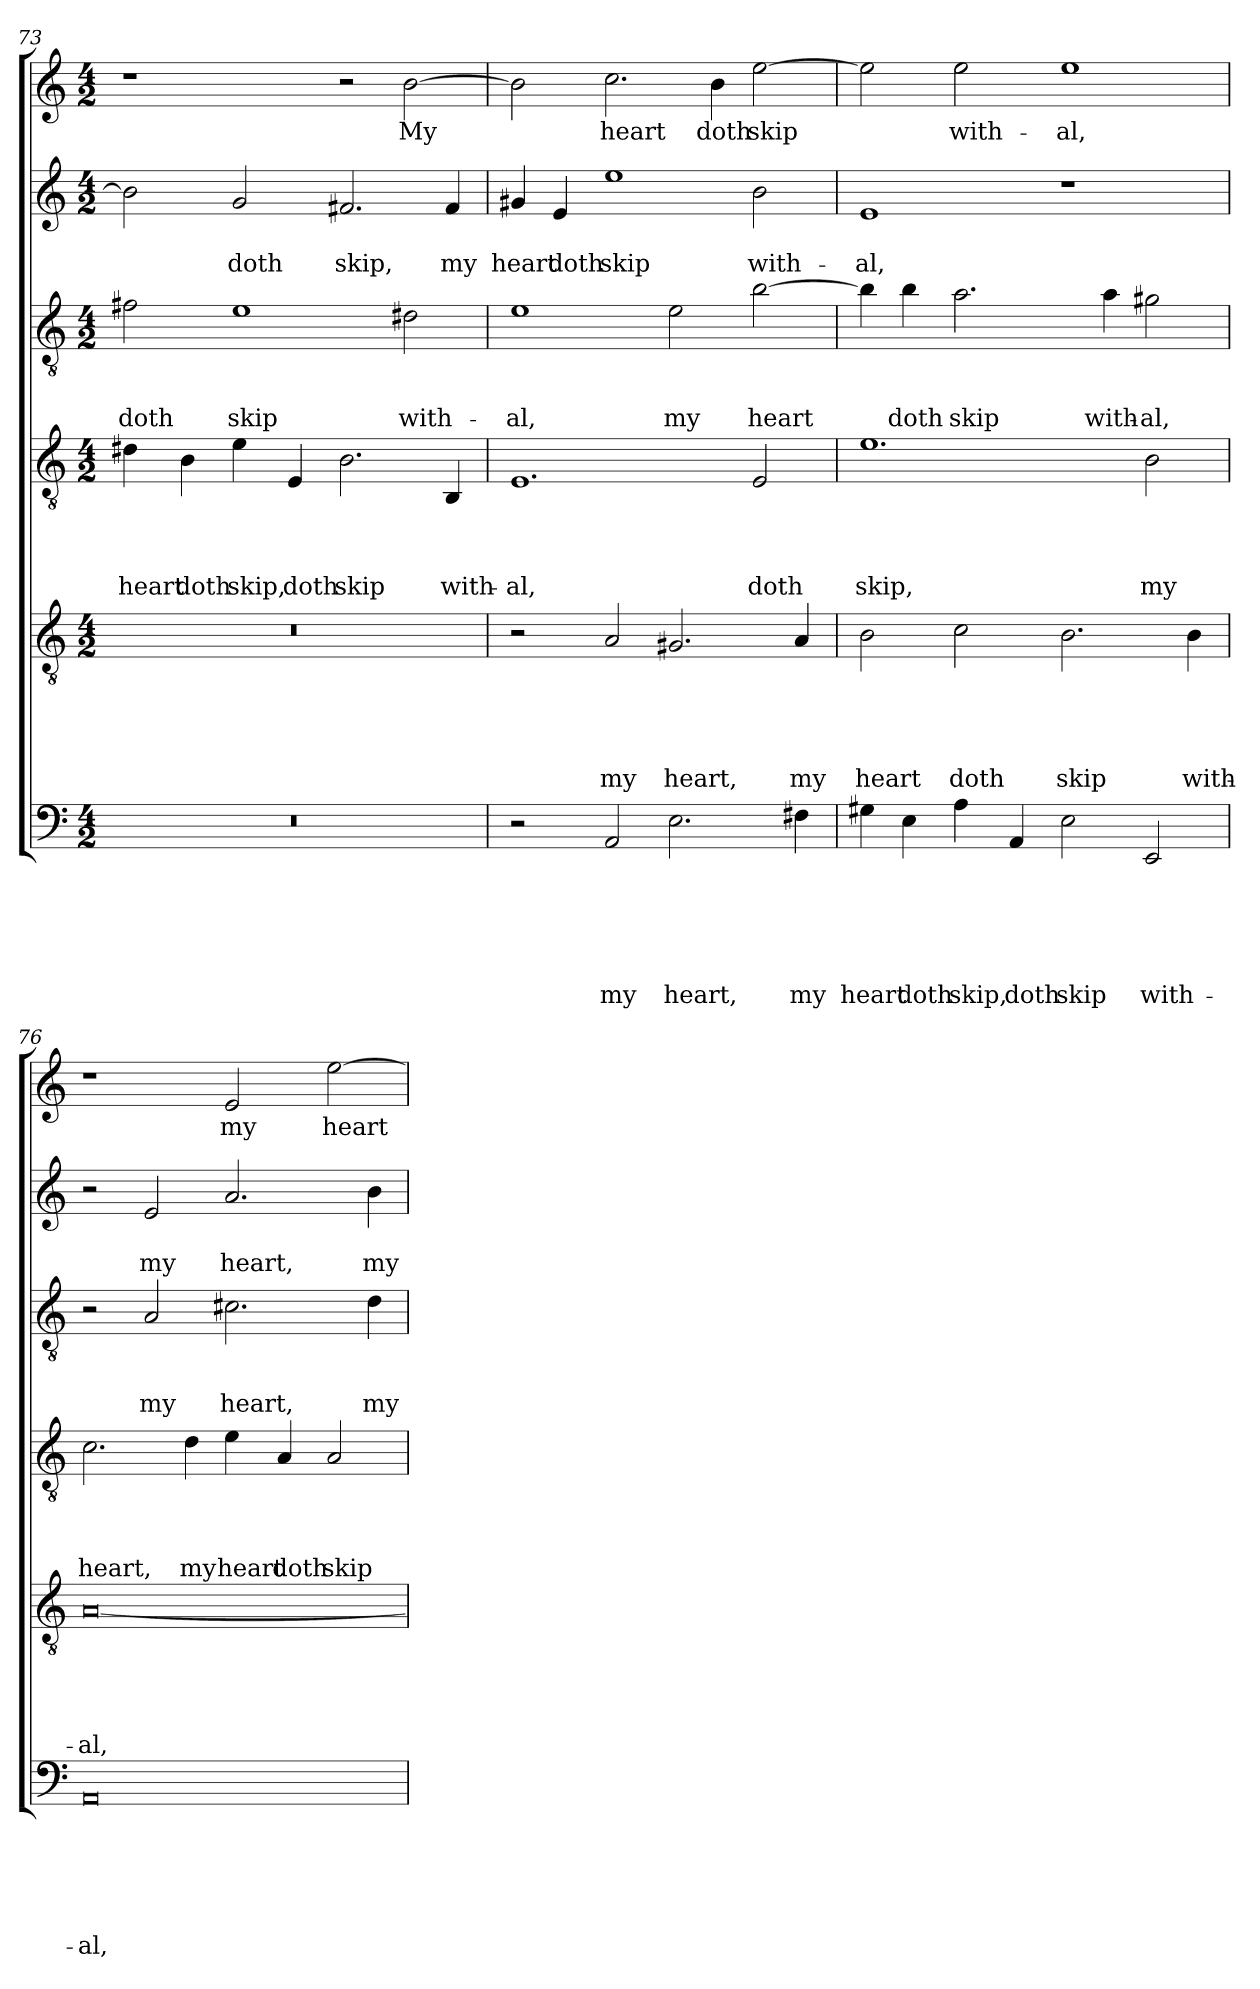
**kern	**text	**text	**text	**text	**text	**text	**kern	**text	**text	**text	**text	**text	**kern	**text	**text	**text	**text	**kern	**text	**text	**text	**kern	**text	**text	**kern	**text
*part6	*part6	*part6	*part6	*part6	*part6	*part6	*part5	*part5	*part5	*part5	*part5	*part5	*part4	*part4	*part4	*part4	*part4	*part3	*part3	*part3	*part3	*part2	*part2	*part2	*part1	*part1
*staff6	*staff6	*staff6	*staff6	*staff6	*staff6	*staff6	*staff5	*staff5	*staff5	*staff5	*staff5	*staff5	*staff4	*staff4	*staff4	*staff4	*staff4	*staff3	*staff3	*staff3	*staff3	*staff2	*staff2	*staff2	*staff1	*staff1
!!LO:PB:g=z
*clefF4	*	*	*	*	*	*	*clefGv2	*	*	*	*	*	*clefGv2	*	*	*	*	*clefGv2	*	*	*	*clefG2	*	*	*clefG2	*
*k[]	*	*	*	*	*	*	*k[]	*	*	*	*	*	*k[]	*	*	*	*	*k[]	*	*	*	*k[]	*	*	*k[]	*
*C:	*	*	*	*	*	*	*C:	*	*	*	*	*	*C:	*	*	*	*	*C:	*	*	*	*C:	*	*	*C:	*
*M4/2	*	*	*	*	*	*	*M4/2	*	*	*	*	*	*M4/2	*	*	*	*	*M4/2	*	*	*	*M4/2	*	*	*M4/2	*
=73	=73	=73	=73	=73	=73	=73	=73	=73	=73	=73	=73	=73	=73	=73	=73	=73	=73	=73	=73	=73	=73	=73	=73	=73	=73	=73
!	!	!	!	!	!	!	!	!	!	!	!	!	!	!	!	!	!LO:LY:b	!	!	!	!LO:LY:b	!	!	!	!	!
0r	.	.	.	.	.	.	0r	.	.	.	.	.	4d#X\	.	.	.	heart	2f#X\	.	.	doth	2b\]	.	.	1r	.
!	!	!	!	!	!	!	!	!	!	!	!	!	!	!	!	!	!LO:LY:b	!	!	!	!	!	!	!	!	!
.	.	.	.	.	.	.	.	.	.	.	.	.	4B\	.	.	.	doth	.	.	.	.	.	.	.	.	.
!	!	!	!	!	!	!	!	!	!	!	!	!	!	!	!	!	!LO:LY:b	!	!	!	!LO:LY:b	!	!	!LO:LY:b	!	!
.	.	.	.	.	.	.	.	.	.	.	.	.	4e\	.	.	.	skip,	1e	.	.	skip	2g/	.	doth	.	.
!	!	!	!	!	!	!	!	!	!	!	!	!	!	!	!	!	!LO:LY:b	!	!	!	!	!	!	!	!	!
.	.	.	.	.	.	.	.	.	.	.	.	.	4E/	.	.	.	doth	.	.	.	.	.	.	.	.	.
!	!	!	!	!	!	!	!	!	!	!	!	!	!	!	!	!	!LO:LY:b	!	!	!	!	!	!	!LO:LY:b	!	!
.	.	.	.	.	.	.	.	.	.	.	.	.	2.B\	.	.	.	skip	.	.	.	.	2.f#X/	.	skip,	2r	.
!	!	!	!	!	!	!	!	!	!	!	!	!	!	!	!	!	!	!	!	!	!LO:LY:b	!	!	!	!	!LO:LY:b
.	.	.	.	.	.	.	.	.	.	.	.	.	.	.	.	.	.	2d#X\	.	.	with-	.	.	.	[2b\	My
!	!	!	!	!	!	!	!	!	!	!	!	!	!	!	!	!	!LO:LY:b	!	!	!	!	!	!	!LO:LY:b	!	!
.	.	.	.	.	.	.	.	.	.	.	.	.	4BB/	.	.	.	with-	.	.	.	.	4f#/	.	my	.	.
=74	=74	=74	=74	=74	=74	=74	=74	=74	=74	=74	=74	=74	=74	=74	=74	=74	=74	=74	=74	=74	=74	=74	=74	=74	=74	=74
!	!	!	!	!	!	!	!	!	!	!	!	!	!	!	!	!	!LO:LY:b	!	!	!	!LO:LY:b	!	!	!LO:LY:b	!	!
2r	.	.	.	.	.	.	2r	.	.	.	.	.	1.E	.	.	.	-al,	1e	.	.	-al,	4g#X/	.	heart	2b\]	.
!	!	!	!	!	!	!	!	!	!	!	!	!	!	!	!	!	!	!	!	!	!	!	!	!LO:LY:b	!	!
.	.	.	.	.	.	.	.	.	.	.	.	.	.	.	.	.	.	.	.	.	.	4e/	.	doth	.	.
!	!	!	!	!	!	!LO:LY:b	!	!	!	!	!	!LO:LY:b	!	!	!	!	!	!	!	!	!	!	!	!LO:LY:b	!	!LO:LY:b
2AA/	.	.	.	.	.	my	2A/	.	.	.	.	my	.	.	.	.	.	.	.	.	.	1ee	.	skip	2.cc\	heart
!	!	!	!	!	!	!LO:LY:b	!	!	!	!	!	!LO:LY:b	!	!	!	!	!	!	!	!	!LO:LY:b	!	!	!	!	!
2.E\	.	.	.	.	.	heart,	2.G#X/	.	.	.	.	heart,	.	.	.	.	.	2e\	.	.	my	.	.	.	.	.
!	!	!	!	!	!	!	!	!	!	!	!	!	!	!	!	!	!	!	!	!	!	!	!	!	!	!LO:LY:b
.	.	.	.	.	.	.	.	.	.	.	.	.	.	.	.	.	.	.	.	.	.	.	.	.	4b\	doth
!	!	!	!	!	!	!	!	!	!	!	!	!	!	!	!	!	!LO:LY:b	!	!	!	!LO:LY:b	!	!	!LO:LY:b	!	!LO:LY:b
.	.	.	.	.	.	.	.	.	.	.	.	.	2E/	.	.	.	doth	[2b\	.	.	heart	2b\	.	with-	[2ee\	skip
!	!	!	!	!	!	!LO:LY:b	!	!	!	!	!	!LO:LY:b	!	!	!	!	!	!	!	!	!	!	!	!	!	!
4F#X\	.	.	.	.	.	my	4A/	.	.	.	.	my	.	.	.	.	.	.	.	.	.	.	.	.	.	.
=75	=75	=75	=75	=75	=75	=75	=75	=75	=75	=75	=75	=75	=75	=75	=75	=75	=75	=75	=75	=75	=75	=75	=75	=75	=75	=75
!	!	!	!	!	!	!LO:LY:b	!	!	!	!	!	!LO:LY:b	!	!	!	!	!LO:LY:b	!	!	!	!	!	!	!LO:LY:b	!	!
4G#X\	.	.	.	.	.	heart	2B\	.	.	.	.	heart	1.e	.	.	.	skip,	4b\]	.	.	.	1e	.	-al,	2ee\]	.
!	!	!	!	!	!	!LO:LY:b	!	!	!	!	!	!	!	!	!	!	!	!	!	!	!LO:LY:b	!	!	!	!	!
4E\	.	.	.	.	.	doth	.	.	.	.	.	.	.	.	.	.	.	4b\	.	.	doth	.	.	.	.	.
!	!	!	!	!	!	!LO:LY:b	!	!	!	!	!	!LO:LY:b	!	!	!	!	!	!	!	!	!LO:LY:b	!	!	!	!	!LO:LY:b
4A\	.	.	.	.	.	skip,	2c\	.	.	.	.	doth	.	.	.	.	.	2.a\	.	.	skip	.	.	.	2ee\	with-
!	!	!	!	!	!	!LO:LY:b	!	!	!	!	!	!	!	!	!	!	!	!	!	!	!	!	!	!	!	!
4AA/	.	.	.	.	.	doth	.	.	.	.	.	.	.	.	.	.	.	.	.	.	.	.	.	.	.	.
!	!	!	!	!	!	!LO:LY:b	!	!	!	!	!	!LO:LY:b	!	!	!	!	!	!	!	!	!	!	!	!	!	!LO:LY:b
2E\	.	.	.	.	.	skip	2.B\	.	.	.	.	skip	.	.	.	.	.	.	.	.	.	1r	.	.	1ee	-al,
!	!	!	!	!	!	!	!	!	!	!	!	!	!	!	!	!	!	!	!	!	!LO:LY:b	!	!	!	!	!
.	.	.	.	.	.	.	.	.	.	.	.	.	.	.	.	.	.	4a\	.	.	with-	.	.	.	.	.
!	!	!	!	!	!	!LO:LY:b	!	!	!	!	!	!	!	!	!	!	!LO:LY:b	!	!	!	!LO:LY:b	!	!	!	!	!
2EE/	.	.	.	.	.	with-	.	.	.	.	.	.	2B\	.	.	.	my	2g#X\	.	.	-al,	.	.	.	.	.
!	!	!	!	!	!	!	!	!	!	!	!	!LO:LY:b	!	!	!	!	!	!	!	!	!	!	!	!	!	!
.	.	.	.	.	.	.	4B\	.	.	.	.	with-	.	.	.	.	.	.	.	.	.	.	.	.	.	.
!!LO:LB:g=z
=76	=76	=76	=76	=76	=76	=76	=76	=76	=76	=76	=76	=76	=76	=76	=76	=76	=76	=76	=76	=76	=76	=76	=76	=76	=76	=76
!	!	!	!	!	!	!LO:LY:b	!	!	!	!	!	!LO:LY:b	!	!	!	!	!LO:LY:b	!	!	!	!	!	!	!	!	!
0AA	.	.	.	.	.	-al,	[0A	.	.	.	.	-al,	2.c\	.	.	.	heart,	2r	.	.	.	2r	.	.	1r	.
!	!	!	!	!	!	!	!	!	!	!	!	!	!	!	!	!	!	!	!	!	!LO:LY:b	!	!	!LO:LY:b	!	!
.	.	.	.	.	.	.	.	.	.	.	.	.	.	.	.	.	.	2A/	.	.	my	2e/	.	my	.	.
!	!	!	!	!	!	!	!	!	!	!	!	!	!	!	!	!	!LO:LY:b	!	!	!	!	!	!	!	!	!
.	.	.	.	.	.	.	.	.	.	.	.	.	4d\	.	.	.	my	.	.	.	.	.	.	.	.	.
!	!	!	!	!	!	!	!	!	!	!	!	!	!	!	!	!	!LO:LY:b	!	!	!	!LO:LY:b	!	!	!LO:LY:b	!	!LO:LY:b
.	.	.	.	.	.	.	.	.	.	.	.	.	4e\	.	.	.	heart	2.c#X\	.	.	heart,	2.a/	.	heart,	2e/	my
!	!	!	!	!	!	!	!	!	!	!	!	!	!	!	!	!	!LO:LY:b	!	!	!	!	!	!	!	!	!
.	.	.	.	.	.	.	.	.	.	.	.	.	4A/	.	.	.	doth	.	.	.	.	.	.	.	.	.
!	!	!	!	!	!	!	!	!	!	!	!	!	!	!	!	!	!LO:LY:b	!	!	!	!	!	!	!	!	!LO:LY:b
.	.	.	.	.	.	.	.	.	.	.	.	.	2A/	.	.	.	skip	.	.	.	.	.	.	.	[2ee\	heart
!	!	!	!	!	!	!	!	!	!	!	!	!	!	!	!	!	!	!	!	!	!LO:LY:b	!	!	!LO:LY:b	!	!
.	.	.	.	.	.	.	.	.	.	.	.	.	.	.	.	.	.	4d\	.	.	my	4b\	.	my	.	.
=	=	=	=	=	=	=	=	=	=	=	=	=	=	=	=	=	=	=	=	=	=	=	=	=	=	=
*-	*-	*-	*-	*-	*-	*-	*-	*-	*-	*-	*-	*-	*-	*-	*-	*-	*-	*-	*-	*-	*-	*-	*-	*-	*-	*-
